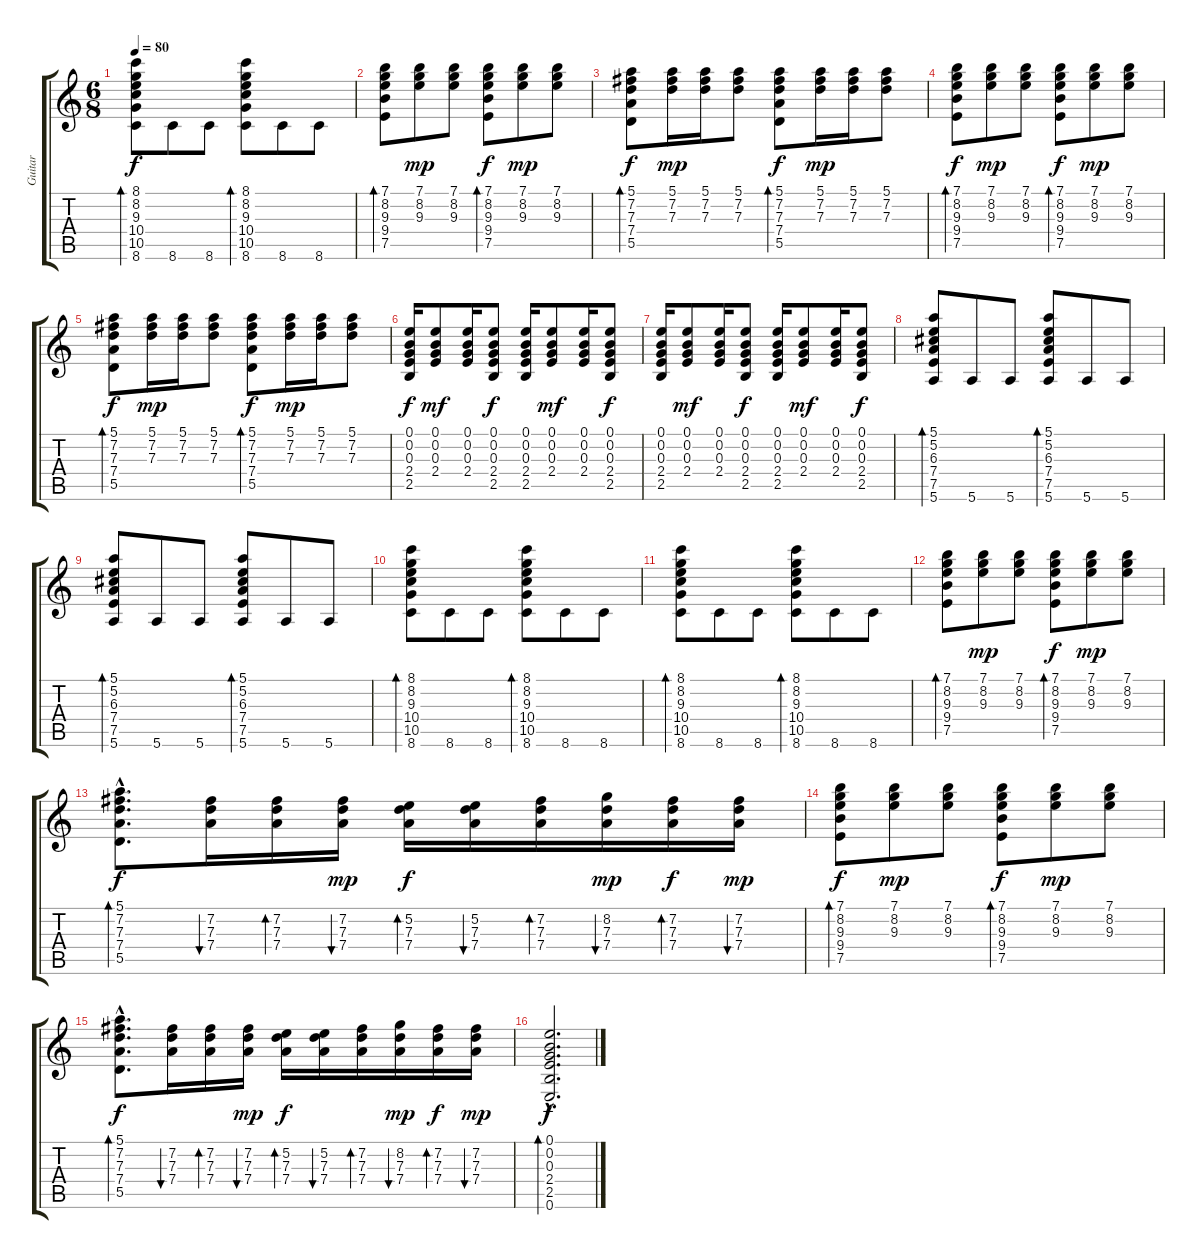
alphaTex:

\track ("Guitar" "Guitar") {instrument acousticguitarsteel}
\staff {score tabs}
\tuning (E4 B3 G3 D3 A2 E2) {hide}
\ts (6 8)
\tempo 80
\clef g2
\ks c
(8.1 8.2 9.3 10.4 10.5 8.6).8{bd 60 dy f} 8.6.8 8.6.8 (8.1 8.2 9.3 10.4 10.5 8.6).8{bd 60} 8.6.8 8.6.8 |
(7.1 8.2 9.3 9.4 7.5).8{bd 60} (7.1 8.2 9.3).8{dy mp} (7.1 8.2 9.3).8 (7.1 8.2 9.3 9.4 7.5).8{bd 60 dy f} (7.1 8.2 9.3).8{dy mp} (7.1 8.2 9.3).8 |
(5.1 7.2 7.3 7.4 5.5).8{bd 60 dy f} (5.1 7.2 7.3).16{dy mp} (5.1 7.2 7.3).16 (5.1 7.2 7.3).8 (5.1 7.2 7.3 7.4 5.5).8{bd 60 dy f} (5.1 7.2 7.3).16{dy mp} (5.1 7.2 7.3).16 (5.1 7.2 7.3).8 |
(7.1 8.2 9.3 9.4 7.5).8{bd 60 dy f} (7.1 8.2 9.3).8{dy mp} (7.1 8.2 9.3).8 (7.1 8.2 9.3 9.4 7.5).8{bd 60 dy f} (7.1 8.2 9.3).8{dy mp} (7.1 8.2 9.3).8 |
(5.1 7.2 7.3 7.4 5.5).8{bd 60 dy f} (5.1 7.2 7.3).16{dy mp} (5.1 7.2 7.3).16 (5.1 7.2 7.3).8 (5.1 7.2 7.3 7.4 5.5).8{bd 60 dy f} (5.1 7.2 7.3).16{dy mp} (5.1 7.2 7.3).16 (5.1 7.2 7.3).8 |
(0.1 0.2 0.3 2.4 2.5).16{dy f} (0.1 0.2 0.3 2.4).8{dy mf} (0.1 0.2 0.3 2.4).16 (0.1 0.2 0.3 2.4 2.5).8{dy f} (0.1 0.2 0.3 2.4 2.5).16 (0.1 0.2 0.3 2.4).8{dy mf} (0.1 0.2 0.3 2.4).16 (0.1 0.2 0.3 2.4 2.5).8{dy f} |
(0.1 0.2 0.3 2.4 2.5).16 (0.1 0.2 0.3 2.4).8{dy mf} (0.1 0.2 0.3 2.4).16 (0.1 0.2 0.3 2.4 2.5).8{dy f} (0.1 0.2 0.3 2.4 2.5).16 (0.1 0.2 0.3 2.4).8{dy mf} (0.1 0.2 0.3 2.4).16 (0.1 0.2 0.3 2.4 2.5).8{dy f} |
(5.1 5.2 6.3 7.4 7.5 5.6).8{bd 60} 5.6.8 5.6.8 (5.1 5.2 6.3 7.4 7.5 5.6).8{bd 60} 5.6.8 5.6.8 |
(5.1 5.2 6.3 7.4 7.5 5.6).8{bd 60} 5.6.8 5.6.8 (5.1 5.2 6.3 7.4 7.5 5.6).8{bd 60} 5.6.8 5.6.8 |
(8.1 8.2 9.3 10.4 10.5 8.6).8{bd 60} 8.6.8 8.6.8 (8.1 8.2 9.3 10.4 10.5 8.6).8{bd 60} 8.6.8 8.6.8 |
(8.1 8.2 9.3 10.4 10.5 8.6).8{bd 60} 8.6.8 8.6.8 (8.1 8.2 9.3 10.4 10.5 8.6).8{bd 60} 8.6.8 8.6.8 |
(7.1 8.2 9.3 9.4 7.5).8{bd 60} (7.1 8.2 9.3).8{dy mp} (7.1 8.2 9.3).8 (7.1 8.2 9.3 9.4 7.5).8{bd 60 dy f} (7.1 8.2 9.3).8{dy mp} (7.1 8.2 9.3).8 |
(5.1{hac} 7.2{hac} 7.3{hac} 7.4{hac} 5.5{hac}).8{d bd 60 dy f} (7.2 7.3 7.4).16{bu 30} (7.2 7.3 7.4).16{bd 30} (7.2 7.3 7.4).16{bu 30 dy mp} (5.2 7.3 7.4).16{bd 30 dy f} (5.2 7.3 7.4).16{bu 30} (7.2 7.3 7.4).16{bd 30} (8.2 7.3 7.4).16{bu 30 dy mp} (7.2 7.3 7.4).16{bd 30 dy f} (7.2 7.3 7.4).16{bu 30 dy mp} |
(7.1 8.2 9.3 9.4 7.5).8{bd 60 dy f} (7.1 8.2 9.3).8{dy mp} (7.1 8.2 9.3).8 (7.1 8.2 9.3 9.4 7.5).8{bd 60 dy f} (7.1 8.2 9.3).8{dy mp} (7.1 8.2 9.3).8 |
(5.1{hac} 7.2{hac} 7.3{hac} 7.4{hac} 5.5{hac}).8{d bd 60 dy f} (7.2 7.3 7.4).16{bu 30} (7.2 7.3 7.4).16{bd 30} (7.2 7.3 7.4).16{bu 30 dy mp} (5.2 7.3 7.4).16{bd 30 dy f} (5.2 7.3 7.4).16{bu 30} (7.2 7.3 7.4).16{bd 30} (8.2 7.3 7.4).16{bu 30 dy mp} (7.2 7.3 7.4).16{bd 30 dy f} (7.2 7.3 7.4).16{bu 30 dy mp} |
(0.1{hac} 0.2{hac} 0.3{hac} 2.4{hac} 2.5{hac} 0.6{hac}).2{d bd 240 dy f}
